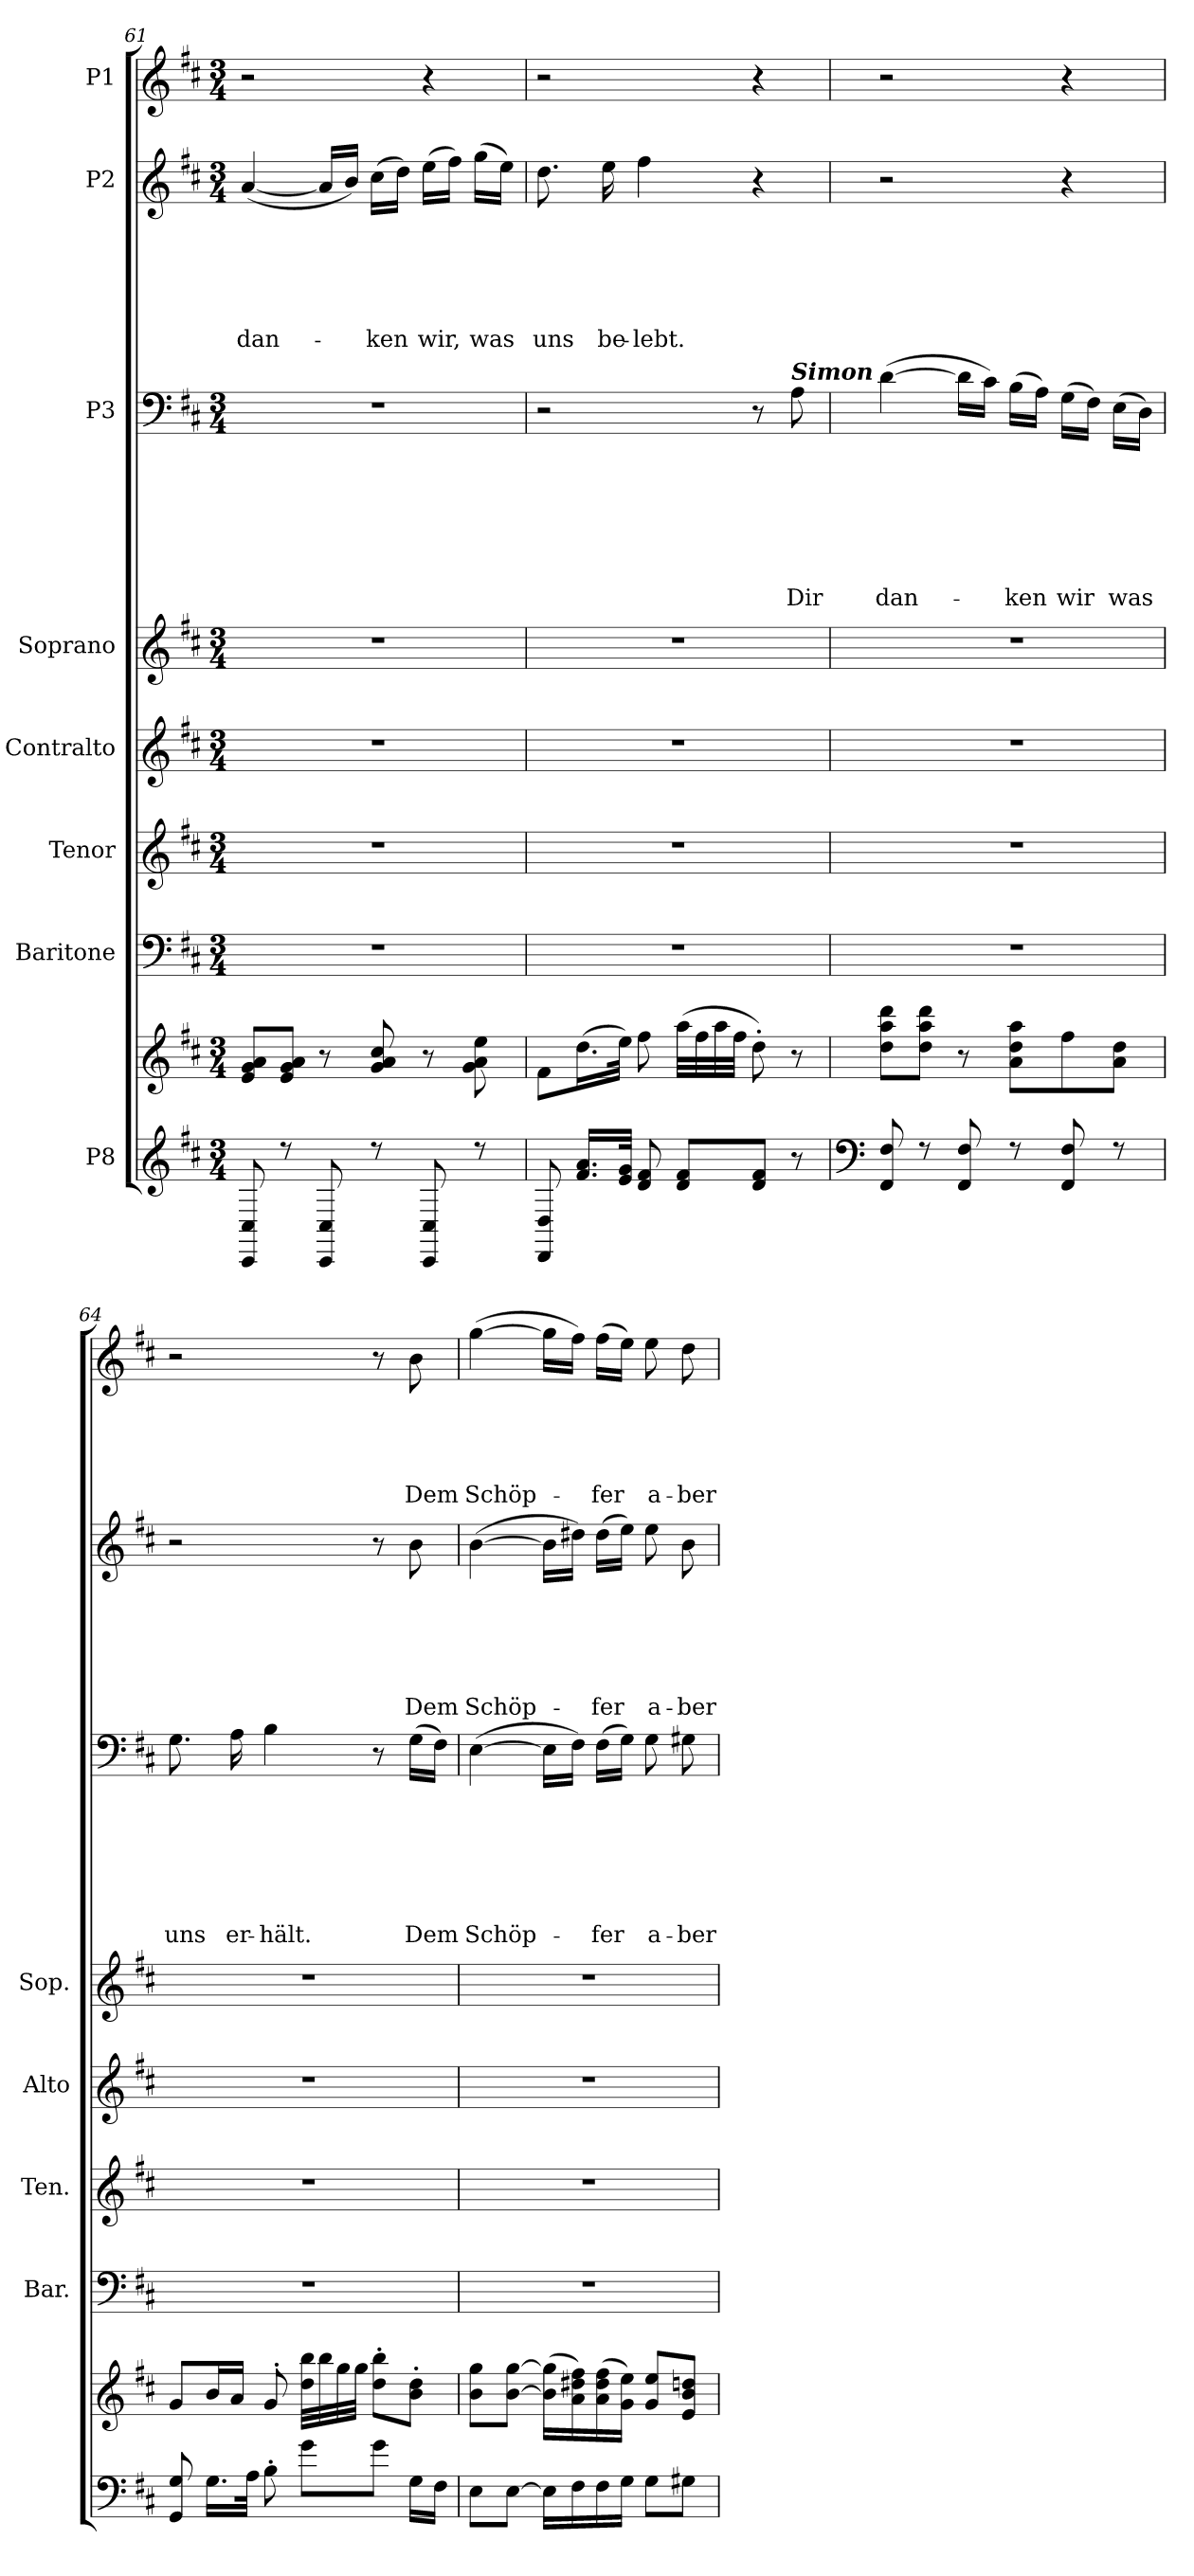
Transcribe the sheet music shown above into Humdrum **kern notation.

**kern	**kern	**kern	**kern	**kern	**kern	**kern	**text	**text	**text	**text	**text	**text	**text	**kern	**text	**text	**text	**text	**text	**text	**kern	**text	**text	**text	**text	**text
*part8	*part8	*part7	*part6	*part5	*part4	*part3	*part3	*part3	*part3	*part3	*part3	*part3	*part3	*part2	*part2	*part2	*part2	*part2	*part2	*part2	*part1	*part1	*part1	*part1	*part1	*part1
*staff9	*staff8	*staff7	*staff6	*staff5	*staff4	*staff3	*staff3	*staff3	*staff3	*staff3	*staff3	*staff3	*staff3	*staff2	*staff2	*staff2	*staff2	*staff2	*staff2	*staff2	*staff1	*staff1	*staff1	*staff1	*staff1	*staff1
*I"P8	*	*I"Baritone	*I"Tenor	*I"Contralto	*I"Soprano	*I"P3	*	*	*	*	*	*	*	*I"P2	*	*	*	*	*	*	*I"P1	*	*	*	*	*
*	*	*I'Bar.	*I'Ten.	*I'Alto	*I'Sop.	*	*	*	*	*	*	*	*	*	*	*	*	*	*	*	*	*	*	*	*	*
*clefG2	*clefG2	*clefF4	*clefG2	*clefG2	*clefG2	*clefF4	*	*	*	*	*	*	*	*clefG2	*	*	*	*	*	*	*clefG2	*	*	*	*	*
*	*	*	*ITrd7c12	*	*	*	*	*	*	*	*	*	*	*ITrd7c12	*	*	*	*	*	*	*	*	*	*	*	*
*k[f#c#]	*k[f#c#]	*k[f#c#]	*k[f#c#]	*k[f#c#]	*k[f#c#]	*k[f#c#]	*	*	*	*	*	*	*	*k[f#c#]	*	*	*	*	*	*	*k[f#c#]	*	*	*	*	*
*D:	*D:	*D:	*D:	*D:	*D:	*D:	*	*	*	*	*	*	*	*D:	*	*	*	*	*	*	*D:	*	*	*	*	*
*M3/4	*M3/4	*M3/4	*M3/4	*M3/4	*M3/4	*M3/4	*	*	*	*	*	*	*	*M3/4	*	*	*	*	*	*	*M3/4	*	*	*	*	*
=61	=61	=61	=61	=61	=61	=61	=61	=61	=61	=61	=61	=61	=61	=61	=61	=61	=61	=61	=61	=61	=61	=61	=61	=61	=61	=61
*^	*^	*	*	*	*	*	*	*	*	*	*	*	*	*	*	*	*	*	*	*	*	*	*	*	*	*
*	*	*	*^	*	*	*	*	*	*	*	*	*	*	*	*	*	*	*	*	*	*	*	*	*	*	*	*	*
!	!	!	!	!	!	!	!	!	!	!	!	!	!	!	!	!	!	!	!	!	!	!	!LO:LY:b	!	!	!	!	!	!
8CC#/ 8C#/	2.ryy	2.ryy	2.ryy	8e/ 8g/ 8a/L	2.r	2.r	2.r	2.r	2.r	.	.	.	.	.	.	.	(<[<4A/	.	.	.	.	.	dan-	2r	.	.	.	.	.
8r	.	.	.	8e/ 8g/ 8a/J	.	.	.	.	.	.	.	.	.	.	.	.	.	.	.	.	.	.	.	.	.	.	.	.	.
8CC#/ 8C#/	.	.	.	8r	.	.	.	.	.	.	.	.	.	.	.	.	16A/LL]	.	.	.	.	.	.	.	.	.	.	.	.
.	.	.	.	.	.	.	.	.	.	.	.	.	.	.	.	.	16B/JJ)	.	.	.	.	.	.	.	.	.	.	.	.
!	!	!	!	!	!	!	!	!	!	!	!	!	!	!	!	!	!	!	!	!	!	!	!LO:LY:b	!	!	!	!	!	!
8r	.	.	.	8g/ 8a/ 8cc#/	.	.	.	.	.	.	.	.	.	.	.	.	(>16c#\LL	.	.	.	.	.	-ken	.	.	.	.	.	.
.	.	.	.	.	.	.	.	.	.	.	.	.	.	.	.	.	16d\JJ)	.	.	.	.	.	.	.	.	.	.	.	.
!	!	!	!	!	!	!	!	!	!	!	!	!	!	!	!	!	!	!	!	!	!	!	!LO:LY:b	!	!	!	!	!	!
8CC#/ 8C#/	.	.	.	8r	.	.	.	.	.	.	.	.	.	.	.	.	(>16e\LL	.	.	.	.	.	wir,	4r	.	.	.	.	.
.	.	.	.	.	.	.	.	.	.	.	.	.	.	.	.	.	16f#\JJ)	.	.	.	.	.	.	.	.	.	.	.	.
!	!	!	!	!	!	!	!	!	!	!	!	!	!	!	!	!	!	!	!	!	!	!	!LO:LY:b	!	!	!	!	!	!
8r	.	.	.	8g\ 8a\ 8ee\	.	.	.	.	.	.	.	.	.	.	.	.	(>16g\LL	.	.	.	.	.	was	.	.	.	.	.	.
.	.	.	.	.	.	.	.	.	.	.	.	.	.	.	.	.	16e\JJ)	.	.	.	.	.	.	.	.	.	.	.	.
!!LO:PB:g=z
=62	=62	=62	=62	=62	=62	=62	=62	=62	=62	=62	=62	=62	=62	=62	=62	=62	=62	=62	=62	=62	=62	=62	=62	=62	=62	=62	=62	=62	=62
!	!	!	!	!	!	!	!	!	!	!	!	!	!	!	!	!	!	!	!	!	!	!	!LO:LY:b	!	!	!	!	!	!
8DD/ 8D/	8ryy	2.ryy	2.ryy	8f#\L	2.r	2.r	2.r	2.r	2r	.	.	.	.	.	.	.	8.d\	.	.	.	.	.	uns	2r	.	.	.	.	.
16.f#/ 16.a/LL	2ryy	.	.	(>16.dd\L	.	.	.	.	.	.	.	.	.	.	.	.	.	.	.	.	.	.	.	.	.	.	.	.	.
!	!	!	!	!	!	!	!	!	!	!	!	!	!	!	!	!	!	!	!	!	!	!	!LO:LY:b	!	!	!	!	!	!
.	.	.	.	.	.	.	.	.	.	.	.	.	.	.	.	.	16e\	.	.	.	.	.	be-	.	.	.	.	.	.
32e/ 32g/JJk	.	.	.	32ee\JJk)	.	.	.	.	.	.	.	.	.	.	.	.	.	.	.	.	.	.	.	.	.	.	.	.	.
!	!	!	!	!	!	!	!	!	!	!	!	!	!	!	!	!	!	!	!	!	!	!	!LO:LY:b	!	!	!	!	!	!
8d/ 8f#/	.	.	.	8ff#\	.	.	.	.	.	.	.	.	.	.	.	.	4f#\	.	.	.	.	.	-lebt.	.	.	.	.	.	.
8d/ 8f#/L	.	.	.	(>32aa\LLL	.	.	.	.	.	.	.	.	.	.	.	.	.	.	.	.	.	.	.	.	.	.	.	.	.
.	.	.	.	32ff#\	.	.	.	.	.	.	.	.	.	.	.	.	.	.	.	.	.	.	.	.	.	.	.	.	.
.	.	.	.	32aa\	.	.	.	.	.	.	.	.	.	.	.	.	.	.	.	.	.	.	.	.	.	.	.	.	.
.	.	.	.	32ff#\JJJ	.	.	.	.	.	.	.	.	.	.	.	.	.	.	.	.	.	.	.	.	.	.	.	.	.
8d/ 8f#/J	.	.	.	8dd'>\)	.	.	.	.	8r	.	.	.	.	.	.	.	4r	.	.	.	.	.	.	4r	.	.	.	.	.
!	!	!	!	!	!	!	!	!	!LO:TX:a:Bi:t=Simon	!	!	!	!	!	!	!	!	!	!	!	!	!	!	!	!	!	!	!	!
!	!	!	!	!	!	!	!	!	!	!	!	!	!	!	!	!LO:LY:b	!	!	!	!	!	!	!	!	!	!	!	!	!
8r	8ryy	.	.	8r	.	.	.	.	8A\	.	.	.	.	.	.	Dir	.	.	.	.	.	.	.	.	.	.	.	.	.
=63	=63	=63	=63	=63	=63	=63	=63	=63	=63	=63	=63	=63	=63	=63	=63	=63	=63	=63	=63	=63	=63	=63	=63	=63	=63	=63	=63	=63	=63
*clefF4	*	*	*	*	*	*	*	*	*	*	*	*	*	*	*	*	*	*	*	*	*	*	*	*	*	*	*	*	*
!	!	!	!	!	!	!	!	!	!	!	!	!	!	!	!	!LO:LY:b	!	!	!	!	!	!	!	!	!	!	!	!	!
8FF#/ 8F#/	2.ryy	2.ryy	2.ryy	8dd\ 8aa\ 8ddd\L	2.r	2.r	2.r	2.r	(>[>4d\	.	.	.	.	.	.	dan-	2r	.	.	.	.	.	.	2r	.	.	.	.	.
8r	.	.	.	8dd\ 8aa\ 8ddd\J	.	.	.	.	.	.	.	.	.	.	.	.	.	.	.	.	.	.	.	.	.	.	.	.	.
8FF#/ 8F#/	.	.	.	8r	.	.	.	.	16d\LL]	.	.	.	.	.	.	.	.	.	.	.	.	.	.	.	.	.	.	.	.
.	.	.	.	.	.	.	.	.	16c#\JJ)	.	.	.	.	.	.	.	.	.	.	.	.	.	.	.	.	.	.	.	.
!	!	!	!	!	!	!	!	!	!	!	!	!	!	!	!	!LO:LY:b	!	!	!	!	!	!	!	!	!	!	!	!	!
8r	.	.	.	8a\ 8dd\ 8aa\L	.	.	.	.	(>16B\LL	.	.	.	.	.	.	-ken	.	.	.	.	.	.	.	.	.	.	.	.	.
.	.	.	.	.	.	.	.	.	16A\JJ)	.	.	.	.	.	.	.	.	.	.	.	.	.	.	.	.	.	.	.	.
!	!	!	!	!	!	!	!	!	!	!	!	!	!	!	!	!LO:LY:b	!	!	!	!	!	!	!	!	!	!	!	!	!
8FF#/ 8F#/	.	.	.	8ff#\	.	.	.	.	(>16G\LL	.	.	.	.	.	.	wir	4r	.	.	.	.	.	.	4r	.	.	.	.	.
.	.	.	.	.	.	.	.	.	16F#\JJ)	.	.	.	.	.	.	.	.	.	.	.	.	.	.	.	.	.	.	.	.
!	!	!	!	!	!	!	!	!	!	!	!	!	!	!	!	!LO:LY:b	!	!	!	!	!	!	!	!	!	!	!	!	!
8r	.	.	.	8a\ 8dd\J	.	.	.	.	(>16E\LL	.	.	.	.	.	.	was	.	.	.	.	.	.	.	.	.	.	.	.	.
.	.	.	.	.	.	.	.	.	16D\JJ)	.	.	.	.	.	.	.	.	.	.	.	.	.	.	.	.	.	.	.	.
=64	=64	=64	=64	=64	=64	=64	=64	=64	=64	=64	=64	=64	=64	=64	=64	=64	=64	=64	=64	=64	=64	=64	=64	=64	=64	=64	=64	=64	=64
!	!	!	!	!	!	!	!	!	!	!	!	!	!	!	!	!LO:LY:b	!	!	!	!	!	!	!	!	!	!	!	!	!
8GG/ 8G/	2.ryy	2.ryy	2.ryy	8g/L	2.r	2.r	2.r	2.r	8.G\	.	.	.	.	.	.	uns	2r	.	.	.	.	.	.	2r	.	.	.	.	.
16.G\LL	.	.	.	16b/L	.	.	.	.	.	.	.	.	.	.	.	.	.	.	.	.	.	.	.	.	.	.	.	.	.
!	!	!	!	!	!	!	!	!	!	!	!	!	!	!	!	!LO:LY:b	!	!	!	!	!	!	!	!	!	!	!	!	!
.	.	.	.	16a/JJ	.	.	.	.	16A\	.	.	.	.	.	.	er-	.	.	.	.	.	.	.	.	.	.	.	.	.
32A\JJk	.	.	.	.	.	.	.	.	.	.	.	.	.	.	.	.	.	.	.	.	.	.	.	.	.	.	.	.	.
!	!	!	!	!	!	!	!	!	!	!	!	!	!	!	!	!LO:LY:b	!	!	!	!	!	!	!	!	!	!	!	!	!
8B'>\	.	.	.	8g'>/	.	.	.	.	4B\	.	.	.	.	.	.	-hält.	.	.	.	.	.	.	.	.	.	.	.	.	.
8g\L	.	.	.	32dd\ 32bb\LLL	.	.	.	.	.	.	.	.	.	.	.	.	.	.	.	.	.	.	.	.	.	.	.	.	.
.	.	.	.	32bb\	.	.	.	.	.	.	.	.	.	.	.	.	.	.	.	.	.	.	.	.	.	.	.	.	.
.	.	.	.	32gg\	.	.	.	.	.	.	.	.	.	.	.	.	.	.	.	.	.	.	.	.	.	.	.	.	.
.	.	.	.	32gg\JJJ	.	.	.	.	.	.	.	.	.	.	.	.	.	.	.	.	.	.	.	.	.	.	.	.	.
8g\J	.	.	.	8dd\'> 8bb\'>L	.	.	.	.	8r	.	.	.	.	.	.	.	8r	.	.	.	.	.	.	8r	.	.	.	.	.
!	!	!	!	!	!	!	!	!	!	!	!	!	!	!	!	!LO:LY:b	!	!	!	!	!	!	!LO:LY:b	!	!	!	!	!	!LO:LY:b
16G\LL	.	.	.	8b\'> 8dd\'>J	.	.	.	.	(>16G\LL	.	.	.	.	.	.	Dem	8B\	.	.	.	.	.	Dem	8b\	.	.	.	.	Dem
16F#\JJ	.	.	.	.	.	.	.	.	16F#\JJ)	.	.	.	.	.	.	.	.	.	.	.	.	.	.	.	.	.	.	.	.
!!LO:PB:g=z
=65	=65	=65	=65	=65	=65	=65	=65	=65	=65	=65	=65	=65	=65	=65	=65	=65	=65	=65	=65	=65	=65	=65	=65	=65	=65	=65	=65	=65	=65
!	!	!	!	!	!	!	!	!	!	!	!	!	!	!	!	!LO:LY:b	!	!	!	!	!	!	!LO:LY:b	!	!	!	!	!	!LO:LY:b
8E\L	2.ryy	2.ryy	2.ryy	8b\ 8gg\L	2.r	2.r	2.r	2.r	(>[>4E\	.	.	.	.	.	.	Schöp-	(>[>4B\	.	.	.	.	.	Schöp-	(>[>4gg\	.	.	.	.	Schöp-
[>8E\J	.	.	.	[<8b\ [>8gg\J	.	.	.	.	.	.	.	.	.	.	.	.	.	.	.	.	.	.	.	.	.	.	.	.	.
16E\LL]	.	.	.	(>16b\] 16gg\]LL	.	.	.	.	16E\LL]	.	.	.	.	.	.	.	16B\LL]	.	.	.	.	.	.	16gg\LL]	.	.	.	.	.
16F#\	.	.	.	16a\ 16dd#X\ 16ff#\)	.	.	.	.	16F#\JJ)	.	.	.	.	.	.	.	16d#X\JJ)	.	.	.	.	.	.	16ff#\JJ)	.	.	.	.	.
!	!	!	!	!	!	!	!	!	!	!	!	!	!	!	!	!LO:LY:b	!	!	!	!	!	!	!LO:LY:b	!	!	!	!	!	!LO:LY:b
16F#\	.	.	.	(>16a\ 16dd#\ 16ff#\	.	.	.	.	(>16F#\LL	.	.	.	.	.	.	-fer	(>16d#\LL	.	.	.	.	.	-fer	(>16ff#\LL	.	.	.	.	-fer
16G\JJ	.	.	.	16g\ 16ee\JJ)	.	.	.	.	16G\JJ)	.	.	.	.	.	.	.	16e\JJ)	.	.	.	.	.	.	16ee\JJ)	.	.	.	.	.
!	!	!	!	!	!	!	!	!	!	!	!	!	!	!	!	!LO:LY:b	!	!	!	!	!	!	!LO:LY:b	!	!	!	!	!	!LO:LY:b
8G\L	.	.	.	8g/ 8ee/L	.	.	.	.	8G\	.	.	.	.	.	.	a-	8e\	.	.	.	.	.	a-	8ee\	.	.	.	.	a-
!	!	!	!	!	!	!	!	!	!	!	!	!	!	!	!	!LO:LY:b	!	!	!	!	!	!	!LO:LY:b	!	!	!	!	!	!LO:LY:b
8G#X\J	.	.	.	8e/ 8b/ 8ddn/J	.	.	.	.	8G#X\	.	.	.	.	.	.	-ber	8B\	.	.	.	.	.	-ber	8dd\	.	.	.	.	-ber
*v	*v	*	*	*	*	*	*	*	*	*	*	*	*	*	*	*	*	*	*	*	*	*	*	*	*	*	*	*	*
*	*v	*v	*v	*	*	*	*	*	*	*	*	*	*	*	*	*	*	*	*	*	*	*	*	*	*	*	*	*
=	=	=	=	=	=	=	=	=	=	=	=	=	=	=	=	=	=	=	=	=	=	=	=	=	=	=
*-	*-	*-	*-	*-	*-	*-	*-	*-	*-	*-	*-	*-	*-	*-	*-	*-	*-	*-	*-	*-	*-	*-	*-	*-	*-	*-
